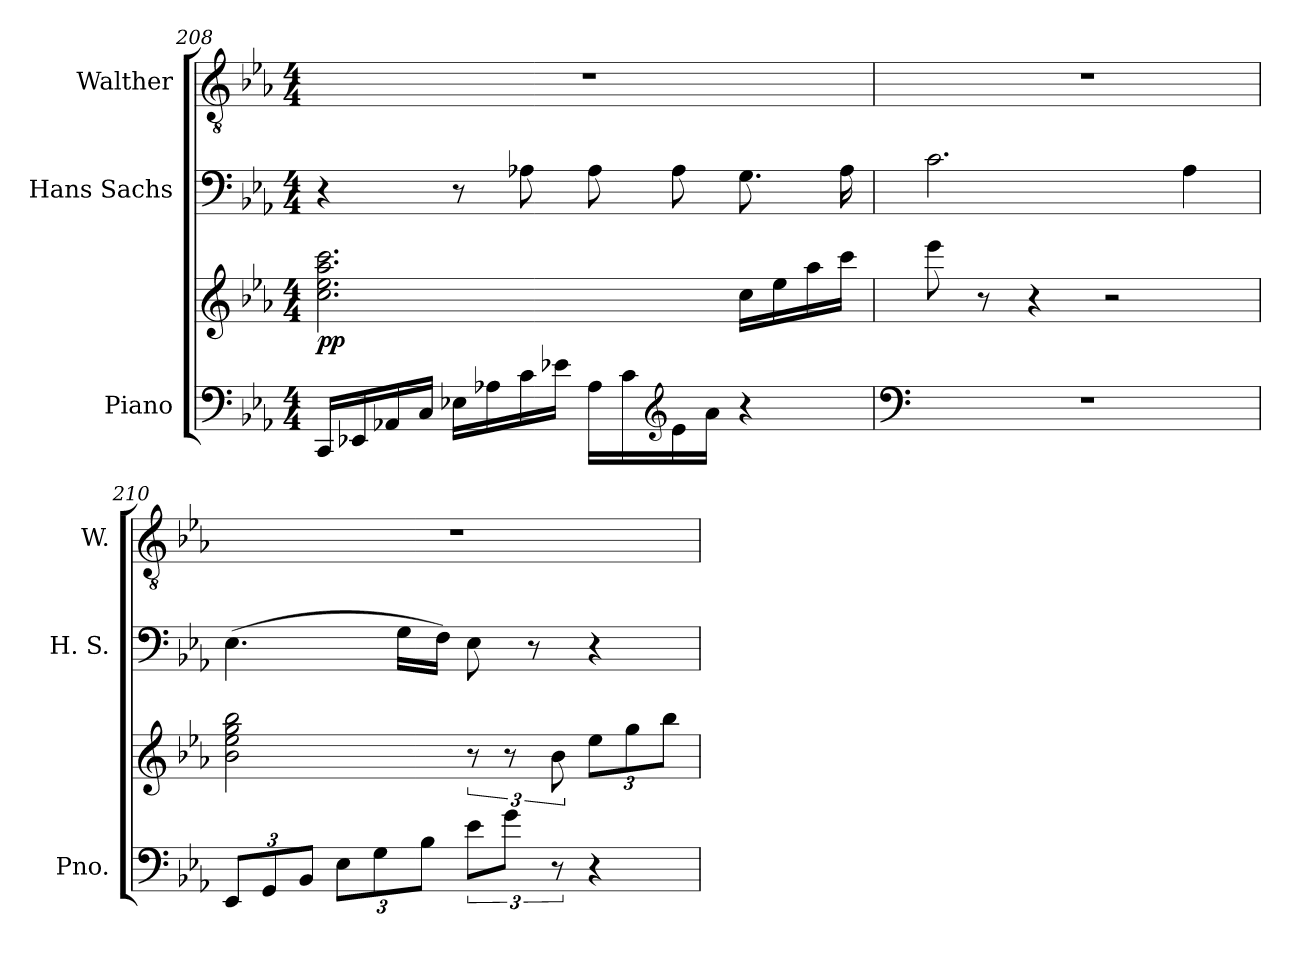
**kern	**kern	**dynam	**kern	**kern
*part3	*part3	*part3	*part2	*part1
*staff4	*staff3	*staff3/4	*staff2	*staff1
*I"Piano	*	*	*I"Hans Sachs	*I"Walther
*I'Pno.	*	*	*I'H. S.	*I'W.
*clefF4	*clefG2	*	*clefF4	*clefGv2
*k[b-e-a-]	*k[b-e-a-]	*	*k[b-e-a-]	*k[b-e-a-]
*M4/4	*M4/4	*	*M4/4	*M4/4
=208	=208	=208	=208	=208
!	!	!LO:DY:b	!	!
(>16CC/LL	2.cc\ 2.ee-\ 2.aa-\ 2.ccc\	pp	4r	1r
16EE-X/	.	.	.	.
16AA-X/	.	.	.	.
16C/JJ	.	.	.	.
16E-X\LL	.	.	8r	.
16A-X\	.	.	.	.
16c\	.	.	8A-X\	.
16e-X\JJ	.	.	.	.
16A-\LL	.	.	8A-\	.
16c\	.	.	.	.
*clefG2	*	*	*	*
16e-\	.	.	8A-\	.
16a-\JJ	.	.	.	.
4r	16cc\LL	.	8.G\	.
.	16ee-\	.	.	.
.	16aa-\	.	.	.
.	16ccc\JJ	.	16A-\	.
=209	=209	=209	=209	=209
*clefF4	*	*	*	*
*^	*	*	*	*
1r	2ryy	8eee-\)	.	2.c\	1r
.	.	8r	.	.	.
.	.	4r	.	.	.
.	2ryy	2r	.	.	.
.	.	.	.	4A-\	.
*v	*v	*	*	*	*
!!LO:LB:g=z
=210	=210	=210	=210	=210
*Xbrackettup	*	*	*	*
12EE-/L	2b-\ 2ee-\ 2gg\ 2bb-\	.	(>4.E-\	1r
12GG/	.	.	.	.
12BB-/J	.	.	.	.
12E-\L	.	.	.	.
12G\	.	.	.	.
.	.	.	16G\LL	.
12B-\J	.	.	.	.
.	.	.	16F\JJ)	.
*brackettup	*	*	*	*
12e-\L	12r	.	8E-\	.
12g\J	12r	.	.	.
.	.	.	8r	.
12r	12b-\	.	.	.
*	*Xbrackettup	*	*	*
4r	12ee-\L	.	4r	.
.	12gg\	.	.	.
.	12bb-\J	.	.	.
=	=	=	=	=
*-	*-	*-	*-	*-
